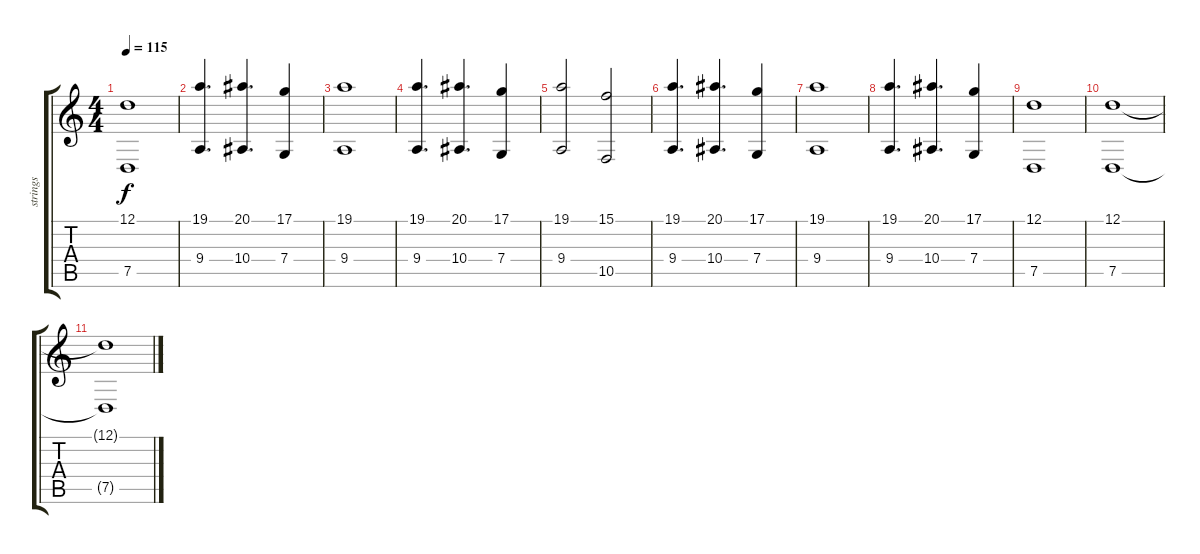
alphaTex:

\track ("strings" "strings") {instrument stringensemble1}
\staff {score tabs}
\tuning (D4 A3 F3 C3 G2 D2) {hide}
\ts (4 4)
\tempo 115
\clef g2
\ks c
(12.1 7.5).1{dy f} |
(19.1 9.4).4{d} (20.1 10.4).4{d} (17.1 7.4).4 |
(19.1 9.4).1 |
(19.1 9.4).4{d} (20.1 10.4).4{d} (17.1 7.4).4 |
(19.1 9.4).2 (15.1 10.5).2 |
(19.1 9.4).4{d} (20.1 10.4).4{d} (17.1 7.4).4 |
(19.1 9.4).1 |
(19.1 9.4).4{d} (20.1 10.4).4{d} (17.1 7.4).4 |
(12.1 7.5).1 |
(12.1 7.5).1 |
(12.1{t} 7.5{t}).1
